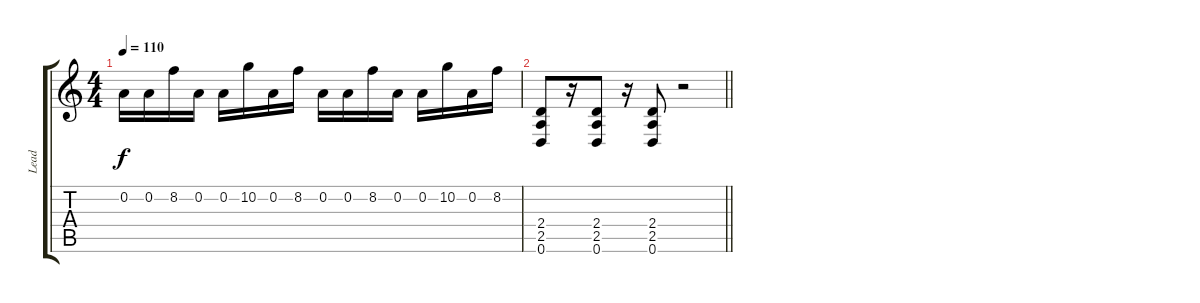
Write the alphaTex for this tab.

\track ("Lead" "Lead") {instrument distortionguitar}
\staff {score tabs}
\tuning (D4 A3 F3 C3 G2 D2) {hide}
\ts (4 4)
\tempo 110
\clef g2
\ks c
0.2.16{dy f} 0.2.16 8.2.16 0.2.16 0.2.16 10.2.16 0.2.16 8.2.16 0.2.16 0.2.16 8.2.16 0.2.16 0.2.16 10.2.16 0.2.16 8.2.16 |
\barLineRight lightlight
(2.4 2.5 0.6).8 r.16 (2.4 2.5 0.6).8 r.16 (2.4 2.5 0.6).8 r.2
